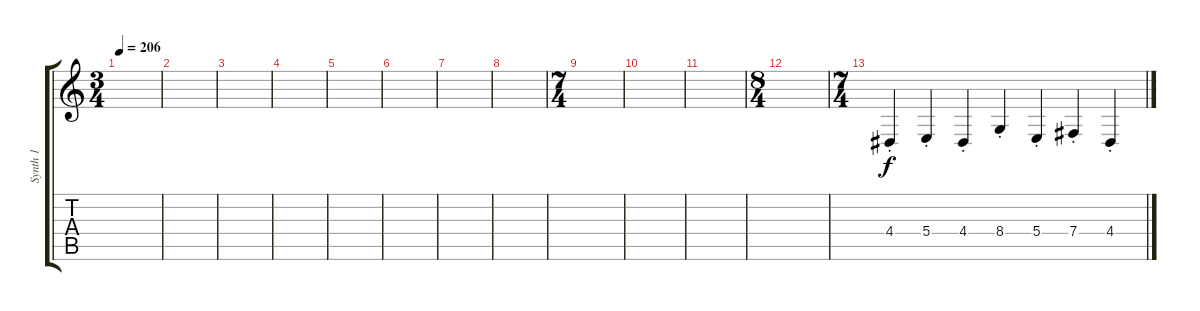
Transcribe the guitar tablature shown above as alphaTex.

\track ("Synth 1" "Synth 1") {instrument stringensemble2}
\staff {score tabs}
\tuning (Db4 Ab3 E3 B2 Gb2 Db2) {hide}
\ts (3 4)
\tempo 206
\clef g2
\ks c
|
|
|
|
|
|
|
|
\ts (7 4)
|
|
|
\ts (8 4)
|
\ts (7 4)
4.4{st}.4{volume 10 instrument stringensemble2} 5.4{st}.4 4.4{st}.4 8.4{st}.4 5.4{st}.4 7.4{st}.4 4.4{st}.4
